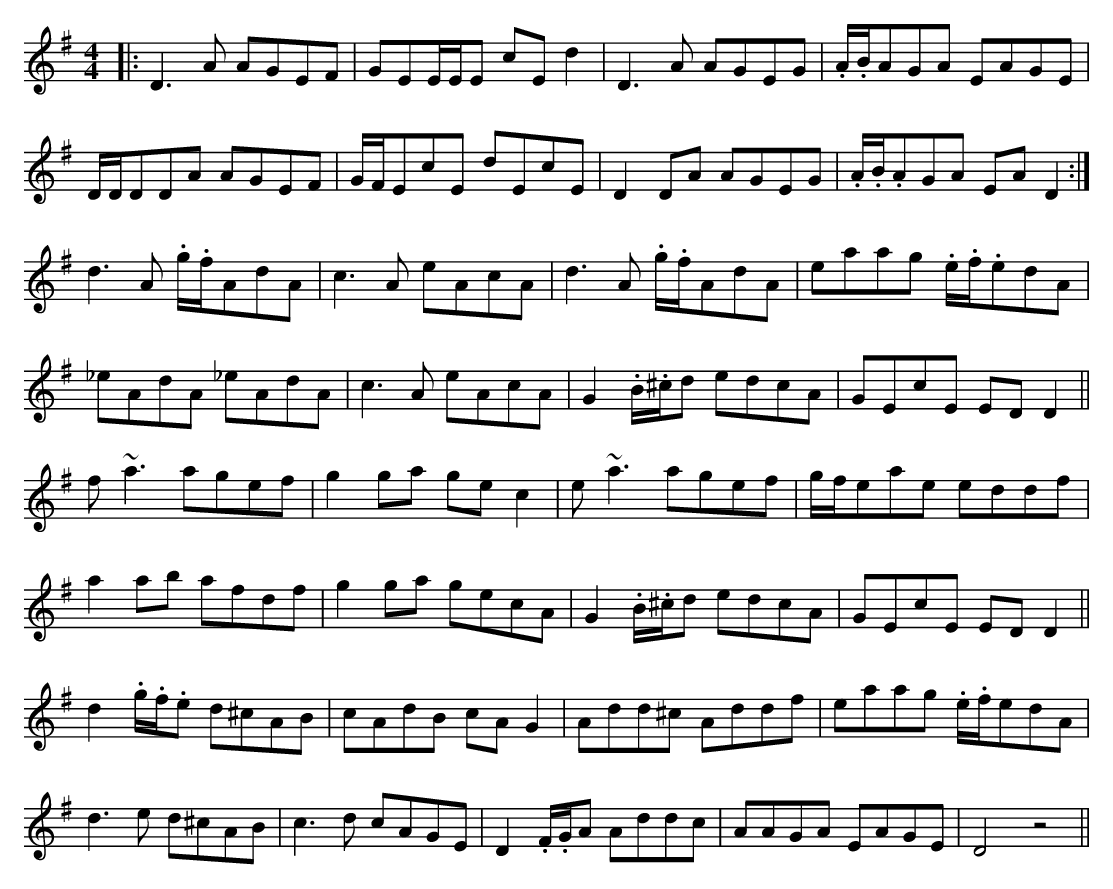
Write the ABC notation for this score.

X:1
M:4/4
K:Dmix
|:D3A AGEF|GEE/E/E cEd2|D3A AGEG|.A/.B/AGA EAGE|
D/D/DDA AGEF|G/F/EcE dEcE|D2DA AGEG|.A/.B/.AGA EAD2:|
d3A .g/.f/AdA|c3A eAcA|d3A .g/.f/AdA|eaag .e/.f/.edA|
_eAdA _eAdA|c3A eAcA|G2.B/.^c/d edcA|GEcE EDD2||
f~a3 agef|g2ga gec2|e~a3 agef|g/f/eae eddf|
a2ab afdf|g2ga gecA|G2.B/.^c/d edcA|GEcE EDD2||
d2.g/.f/.e d^cAB|cAdB cAG2|Add^c Addf|eaag .e/.f/edA|
d3e d^cAB|c3d cAGE|D2.F/.G/A Addc|AAGA EAGE|D4z4||
